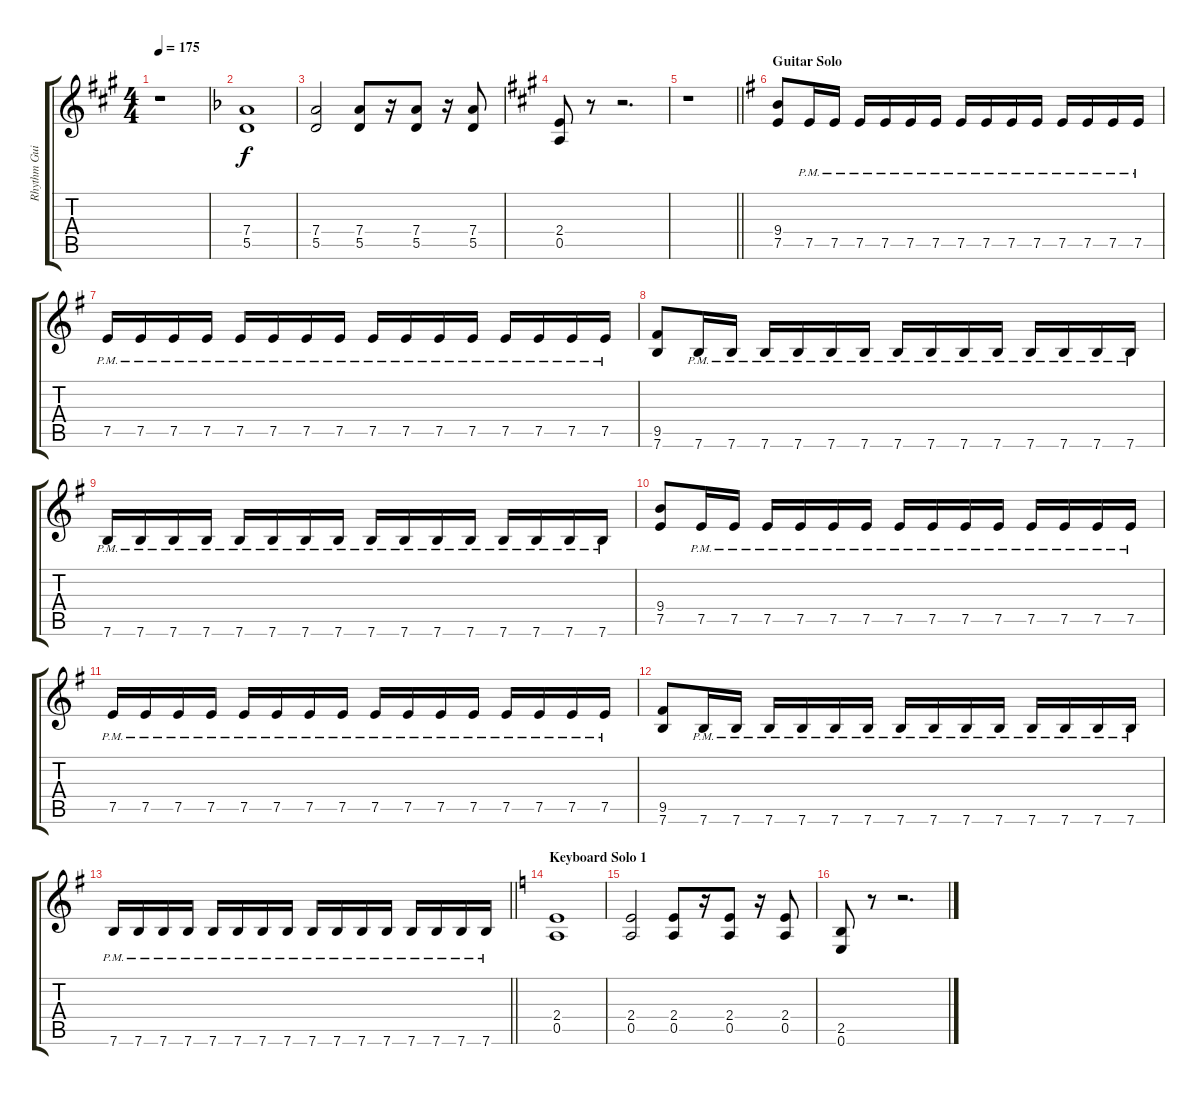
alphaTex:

\track ("Rhythm Guitar 1: Juha-Pekka Alanen" "Rhythm Gui") {instrument distortionguitar}
\staff {score tabs}
\tuning (E4 B3 G3 D3 A2 E2) {hide}
\ts (4 4)
\tempo 175
\clef g2
\ks a
r.1{dy f} |
\ks dminor
(7.4 5.5).1 |
(7.4 5.5).2 (7.4 5.5).8 r.16 (7.4 5.5).8 r.16 (7.4 5.5).8 |
\ks a
(2.4 0.5).8 r.8 r.2{d} |
\barLineRight lightlight
r.1 |
\section ("" "Guitar Solo")
\ks eminor
(9.4 7.5).8 7.5{pm}.16 7.5{pm}.16 7.5{pm}.16 7.5{pm}.16 7.5{pm}.16 7.5{pm}.16 7.5{pm}.16 7.5{pm}.16 7.5{pm}.16 7.5{pm}.16 7.5{pm}.16 7.5{pm}.16 7.5{pm}.16 7.5{pm}.16 |
7.5{pm}.16 7.5{pm}.16 7.5{pm}.16 7.5{pm}.16 7.5{pm}.16 7.5{pm}.16 7.5{pm}.16 7.5{pm}.16 7.5{pm}.16 7.5{pm}.16 7.5{pm}.16 7.5{pm}.16 7.5{pm}.16 7.5{pm}.16 7.5{pm}.16 7.5{pm}.16 |
(9.5 7.6).8 7.6{pm}.16 7.6{pm}.16 7.6{pm}.16 7.6{pm}.16 7.6{pm}.16 7.6{pm}.16 7.6{pm}.16 7.6{pm}.16 7.6{pm}.16 7.6{pm}.16 7.6{pm}.16 7.6{pm}.16 7.6{pm}.16 7.6{pm}.16 |
7.6{pm}.16 7.6{pm}.16 7.6{pm}.16 7.6{pm}.16 7.6{pm}.16 7.6{pm}.16 7.6{pm}.16 7.6{pm}.16 7.6{pm}.16 7.6{pm}.16 7.6{pm}.16 7.6{pm}.16 7.6{pm}.16 7.6{pm}.16 7.6{pm}.16 7.6{pm}.16 |
(9.4 7.5).8 7.5{pm}.16 7.5{pm}.16 7.5{pm}.16 7.5{pm}.16 7.5{pm}.16 7.5{pm}.16 7.5{pm}.16 7.5{pm}.16 7.5{pm}.16 7.5{pm}.16 7.5{pm}.16 7.5{pm}.16 7.5{pm}.16 7.5{pm}.16 |
7.5{pm}.16 7.5{pm}.16 7.5{pm}.16 7.5{pm}.16 7.5{pm}.16 7.5{pm}.16 7.5{pm}.16 7.5{pm}.16 7.5{pm}.16 7.5{pm}.16 7.5{pm}.16 7.5{pm}.16 7.5{pm}.16 7.5{pm}.16 7.5{pm}.16 7.5{pm}.16 |
(9.5 7.6).8 7.6{pm}.16 7.6{pm}.16 7.6{pm}.16 7.6{pm}.16 7.6{pm}.16 7.6{pm}.16 7.6{pm}.16 7.6{pm}.16 7.6{pm}.16 7.6{pm}.16 7.6{pm}.16 7.6{pm}.16 7.6{pm}.16 7.6{pm}.16 |
\barLineRight lightlight
7.6{pm}.16 7.6{pm}.16 7.6{pm}.16 7.6{pm}.16 7.6{pm}.16 7.6{pm}.16 7.6{pm}.16 7.6{pm}.16 7.6{pm}.16 7.6{pm}.16 7.6{pm}.16 7.6{pm}.16 7.6{pm}.16 7.6{pm}.16 7.6{pm}.16 7.6{pm}.16 |
\section ("" "Keyboard Solo 1")
\ks aminor
(2.4 0.5).1 |
(2.4 0.5).2 (2.4 0.5).8 r.16 (2.4 0.5).8 r.16 (2.4 0.5).8 |
(2.5 0.6).8 r.8 r.2{d}
